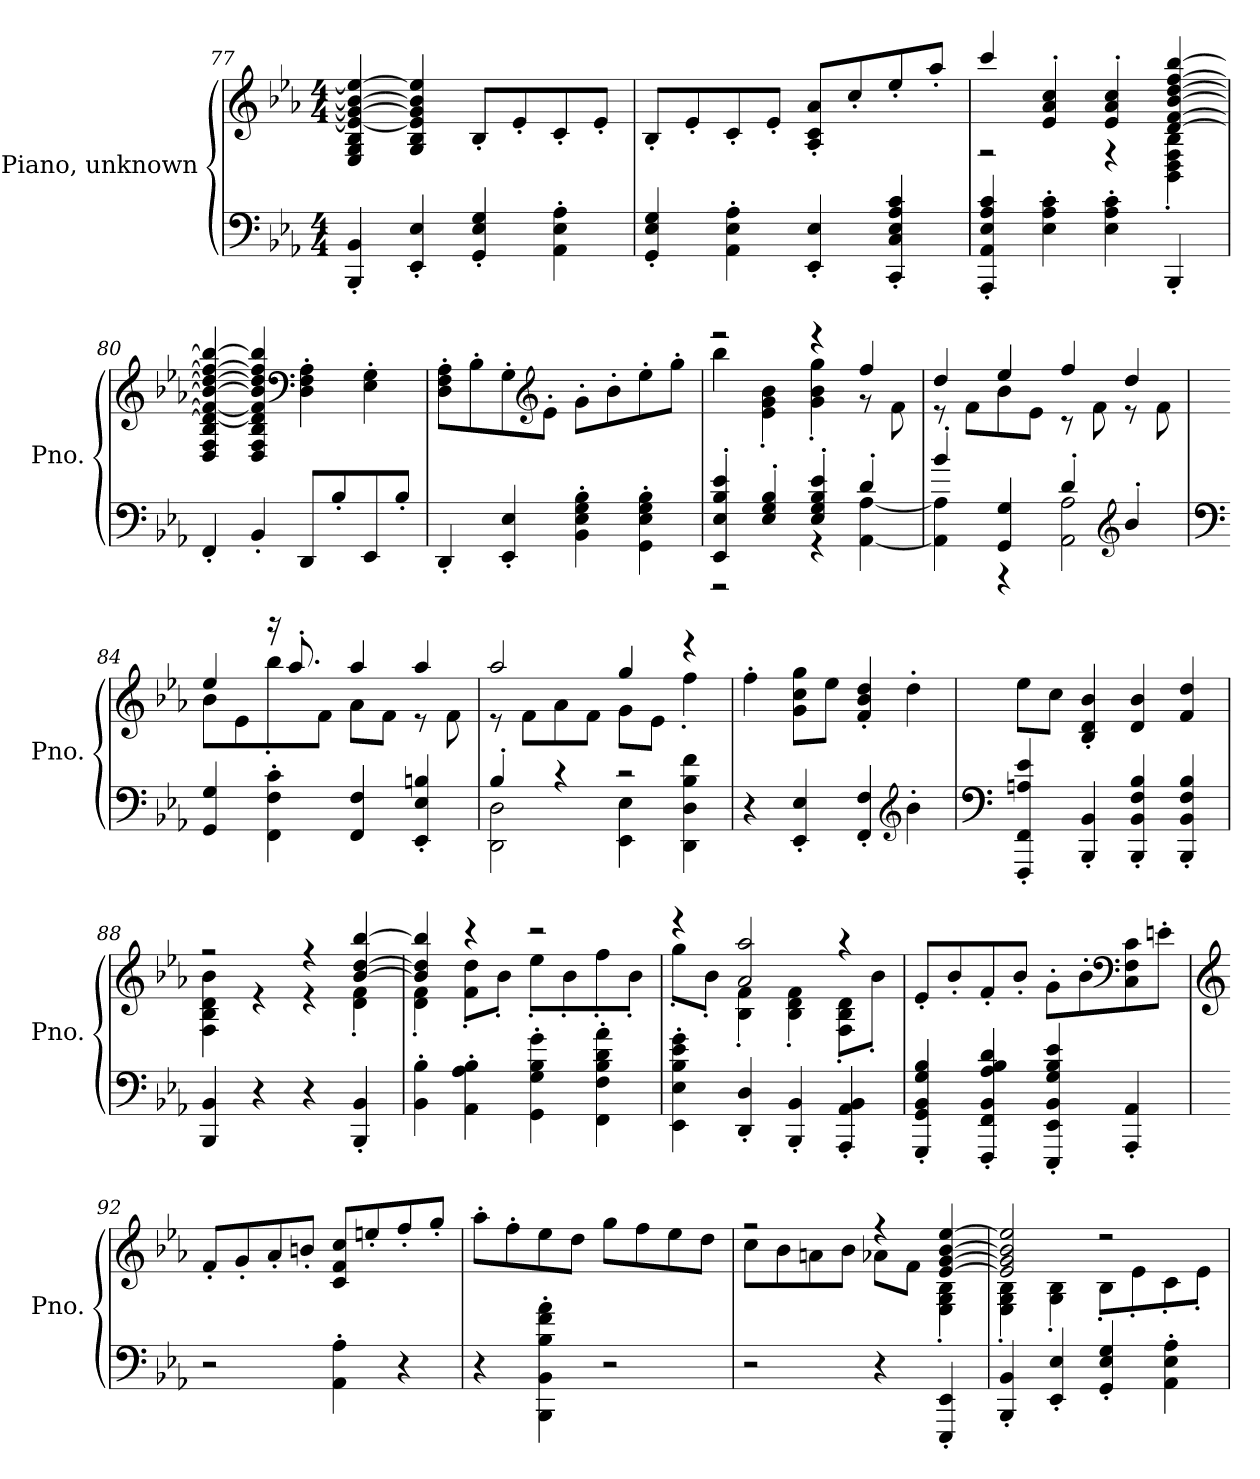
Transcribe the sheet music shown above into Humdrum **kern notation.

**kern	**kern
*part1	*part1
*staff2	*staff1
*I"Piano, unknown	*
*I'Pno.	*
*clefF4	*clefG2
*k[b-e-a-]	*k[b-e-a-]
*M4/4	*M4/4
=77	=77
4BBB-/' 4BB-/'	4E-/ 4G/ 4B-/ 4e-/_ 4g/_ 4b-/_ 4ee-/_
4EE-/' 4E-/'	4G/ 4B-/ 4e-/] 4g/] 4b-/] 4ee-/]
4GG/' 4E-/' 4G/'	8B-'/L
.	8e-'/
4AA-\' 4E-\' 4A-\'	8c'/
.	8e-'/J
=78	=78
4GG/' 4E-/' 4G/'	8B-'/L
.	8e-'/
4AA-\' 4E-\' 4A-\'	8c'/
.	8e-'/J
4EE-/' 4E-/'	8A-/' 8c/' 8a-/'L
.	8cc'/
4CC/' 4C/' 4E-/' 4A-/' 4c/'	8ee-'/
.	8aa-'/J
=79	=79
*	*^
4AAA-/' 4AA-/' 4E-/' 4A-/' 4c/'	4ccc/	2r
4E-\' 4A-\' 4c\'	4e-/' 4a-/' 4cc/'	.
4E-\' 4A-\' 4c\'	4e-/' 4a-/' 4cc/'	4r
4BBB-'/	[4d/ [4f/ [4b-/ [4dd/ [4ff/ [4bb-/	4BB-\' 4D\' 4F\' 4B-\'
*	*v	*v
!!LO:LB:g=z
=80	=80
4FF'/	4D/ 4F/ 4B-/ 4d/_ 4f/_ 4b-/_ 4dd/_ 4ff/_ 4bb-/_
4BB-'/	4D/ 4F/ 4B-/ 4d/] 4f/] 4b-/] 4dd/] 4ff/] 4bb-/]
*	*clefF4
8DD/L	4D\' 4F\' 4A-\'
8B-'/	.
8EE-/	4E-\' 4G\'
8B-'/J	.
=81	=81
4DD'/	8D\' 8F\' 8A-\'L
.	8B-'\
4EE-/' 4E-/'	8G'\
*	*clefG2
.	8e-'\J
4BB-\' 4E-\' 4G\' 4B-\'	8g'\L
.	8b-'\
4GG\' 4E-\' 4G\' 4B-\'	8ee-'\
.	8gg'\J
=82	=82
*^	*^
4EE-/' 4E-/' 4B-/' 4e-/'	2r	2r	4bb-\
4E-/' 4G/' 4B-/'	.	.	4e-\' 4g\' 4b-\'
4E-/' 4G/' 4B-/' 4e-/'	4r	4r	4g\' 4b-\' 4gg\'
4d'/	[4AA-\ [4A-\	4ff/	8r
.	.	.	8f\
=83	=83	=83	=83
4b-'/	4AA-\] 4A-\]	4dd/	8r
.	.	.	8f\L
4GG/ 4G/	4r	4ee-/	8b-\
.	.	.	8e-\J
4d'/	2AA-\ 2A-\	4ff/	8r
.	.	.	8f\
*clefG2	*	*	*
4b-'/	.	4dd/	8r
.	.	.	8f\
*v	*v	*	*
!!LO:LB:g=z	!!
=84	=84	=84
*clefF4	*	*
4GG/ 4G/	4ee-/	8b-\L
.	.	8e-\
4FF\' 4F\' 4c\'	16r	8bb-'\
.	8.aa-'/	.
.	.	8f\J
4FF/ 4F/	4aa-/	8a-\L
.	.	8f\J
4EE-/' 4E-/' 4Bn/'	4aa-/	8r
.	.	8f\
=85	=85	=85
*^	*	*
4B-'/	2DD\ 2D\	2aa-/	8r
.	.	.	8f\L
4r	.	.	8a-\
.	.	.	8f\J
2r	4EE-\ 4E-\	4gg/	8g\L
.	.	.	8e-\J
.	4DD\ 4D\ 4B-\ 4f\	4r	4ff'\
*v	*v	*	*
*	*v	*v
=86	=86
4r	4ff'\
4EE-/' 4E-/'	8g\ 8cc\ 8gg\L
.	8ee-\J
4FF/' 4F/'	4f/' 4b-/' 4dd/'
*clefG2	*
4b-'\	4dd'\
=87	=87
*clefF4	*
4FFF/' 4FF/' 4An/' 4e-/'	8ee-\L
.	8cc\J
4BBB-/' 4BB-/'	4B-/' 4d/' 4b-/'
4BBB-/' 4BB-/' 4F/' 4B-/'	4d/ 4b-/
4BBB-/' 4BB-/' 4F/' 4B-/'	4f/ 4dd/
=88	=88
*	*^
4BBB-/ 4BB-/	2r	4F\ 4B-\ 4d\ 4b-\
4r	.	4r
4r	4r	4r
4BBB-/' 4BB-/'	[4b-/ [4dd/ [4bb-/	4d\' 4f\'
!!LO:LB:g=z	!!
=89	=89	=89
4BB-\' 4B-\'	4b-/] 4dd/] 4bb-/]	4d\' 4f\'
4AA-\' 4A-\' 4B-\'	4r	8f\' 8dd\'L
.	.	8b-'\J
4GG\' 4G\' 4B-\' 4g\'	2r	8ee-'\L
.	.	8b-'\
4FF\' 4F\' 4B-\' 4d\' 4a-\'	.	8ff'\
.	.	8b-'\J
=90	=90	=90
4EE-\' 4E-\' 4B-\' 4e-\' 4g\'	4r	8gg'\L
.	.	8b-'\J
4DD/' 4D/'	2a-/ 2aa-/	4B-\' 4f\'
4BBB-/' 4BB-/'	.	4B-\' 4d\' 4f\'
4AAA-/' 4AA-/' 4BB-/'	4r	8F\' 8B-\' 8d\'L
.	.	8b-'\J
*	*v	*v
=91	=91
4GGG/' 4GG/' 4BB-/' 4G/' 4B-/'	8e-'/L
.	8b-'/
4FFF/' 4FF/' 4BB-/' 4A-/' 4B-/' 4d/'	8f'/
.	8b-'/J
4EEE-/' 4EE-/' 4BB-/' 4G/' 4B-/' 4e-/'	8g'\L
.	8b-'\
*	*clefF4
4AAA-/' 4AA-/'	8C\ 8F\ 8c\
.	8en'\J
=92	=92
*	*clefG2
2r	8f'/L
.	8g'/
.	8a-'/
.	8bn'/J
4AA-\' 4A-\'	8c/ 8f/ 8cc/L
.	8een'/
4r	8ff'/
.	8gg'/J
!!LO:LB:g=z
=93	=93
4r	8aa-'\L
.	8ff'\
4BBB-\' 4BB-\' 4B-\' 4f\' 4a-\'	8ee-\
.	8dd\J
2r	8gg\L
.	8ff\
.	8ee-\
.	8dd\J
=94	=94
*	*^
2r	2r	8cc\L
.	.	8b-\
.	.	8an\
.	.	8b-\J
4r	4r	8a-X\L
.	.	8f\J
4EEE-/' 4EE-/'	[4e-/ [4g/ [4b-/ [4ee-/	4E-\' 4G\' 4B-\'
=95	=95	=95
4BBB-/' 4BB-/'	2e-/] 2g/] 2b-/] 2ee-/]	4E-\' 4G\' 4B-\'
4EE-/' 4E-/'	.	4G\' 4B-\'
4GG/' 4E-/' 4G/'	2r	8B-'\L
.	.	8e-'\
4AA-\' 4E-\' 4A-\'	.	8c'\
.	.	8e-'\J
*	*v	*v
=	=
*-	*-
